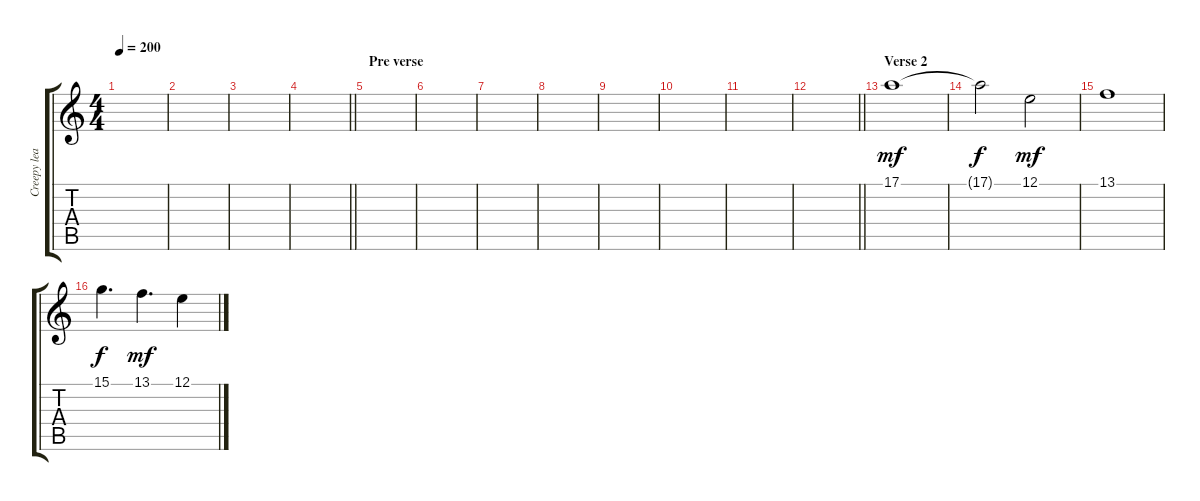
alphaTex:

\track ("Creepy lead" "Creepy lea") {instrument fx4atmosphere}
\staff {score tabs}
\tuning (E4 B3 G3 D3 A2 E2) {hide}
\ts (4 4)
\tempo 200
\clef g2
\ks c
|
|
|
\barLineRight lightlight
|
\section ("" "Pre verse")
|
|
|
|
|
|
|
\barLineRight lightlight
|
\section ("" "Verse 2")
17.1.1{dy mf} |
17.1{t}.2{dy f} 12.1.2{dy mf} |
13.1.1 |
15.1.4{d dy f} 13.1.4{d dy mf} 12.1.4
